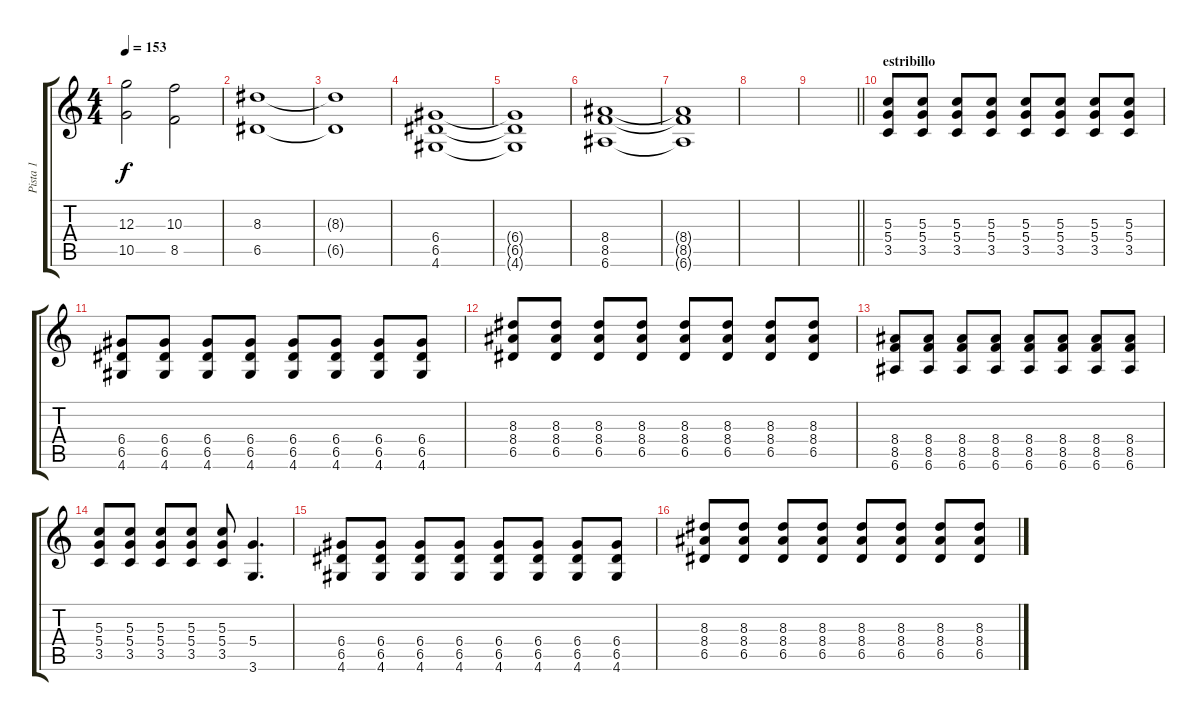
\track ("Pista 1" "Pista 1") {instrument overdrivenguitar}
\staff {score tabs}
\tuning (E4 B3 G3 D3 A2 E2) {hide}
\ts (4 4)
\tempo 153
\clef g2
\ks c
(12.3 10.5).2{dy f} (10.3 8.5).2 |
(8.3 6.5).1 |
(8.3{t} 6.5{t}).1 |
(6.4 6.5 4.6).1 |
(6.4{t} 6.5{t} 4.6{t}).1 |
(8.4 8.5 6.6).1 |
(8.4{t} 8.5{t} 6.6{t}).1 |
|
\barLineRight lightlight
|
\section ("" "estribillo")
(5.3 5.4 3.5).8{instrument overdrivenguitar} (5.3 5.4 3.5).8 (5.3 5.4 3.5).8 (5.3 5.4 3.5).8 (5.3 5.4 3.5).8 (5.3 5.4 3.5).8 (5.3 5.4 3.5).8 (5.3 5.4 3.5).8 |
(6.4 6.5 4.6).8 (6.4 6.5 4.6).8 (6.4 6.5 4.6).8 (6.4 6.5 4.6).8 (6.4 6.5 4.6).8 (6.4 6.5 4.6).8 (6.4 6.5 4.6).8 (6.4 6.5 4.6).8 |
(8.3 8.4 6.5).8 (8.3 8.4 6.5).8 (8.3 8.4 6.5).8 (8.3 8.4 6.5).8 (8.3 8.4 6.5).8 (8.3 8.4 6.5).8 (8.3 8.4 6.5).8 (8.3 8.4 6.5).8 |
(8.4 8.5 6.6).8 (8.4 8.5 6.6).8 (8.4 8.5 6.6).8 (8.4 8.5 6.6).8 (8.4 8.5 6.6).8 (8.4 8.5 6.6).8 (8.4 8.5 6.6).8 (8.4 8.5 6.6).8 |
(5.3 5.4 3.5).8 (5.3 5.4 3.5).8 (5.3 5.4 3.5).8 (5.3 5.4 3.5).8 (5.3 5.4 3.5).8 (5.4 3.6).4{d} |
(6.4 6.5 4.6).8 (6.4 6.5 4.6).8 (6.4 6.5 4.6).8 (6.4 6.5 4.6).8 (6.4 6.5 4.6).8 (6.4 6.5 4.6).8 (6.4 6.5 4.6).8 (6.4 6.5 4.6).8 |
(8.3 8.4 6.5).8 (8.3 8.4 6.5).8 (8.3 8.4 6.5).8 (8.3 8.4 6.5).8 (8.3 8.4 6.5).8 (8.3 8.4 6.5).8 (8.3 8.4 6.5).8 (8.3 8.4 6.5).8
